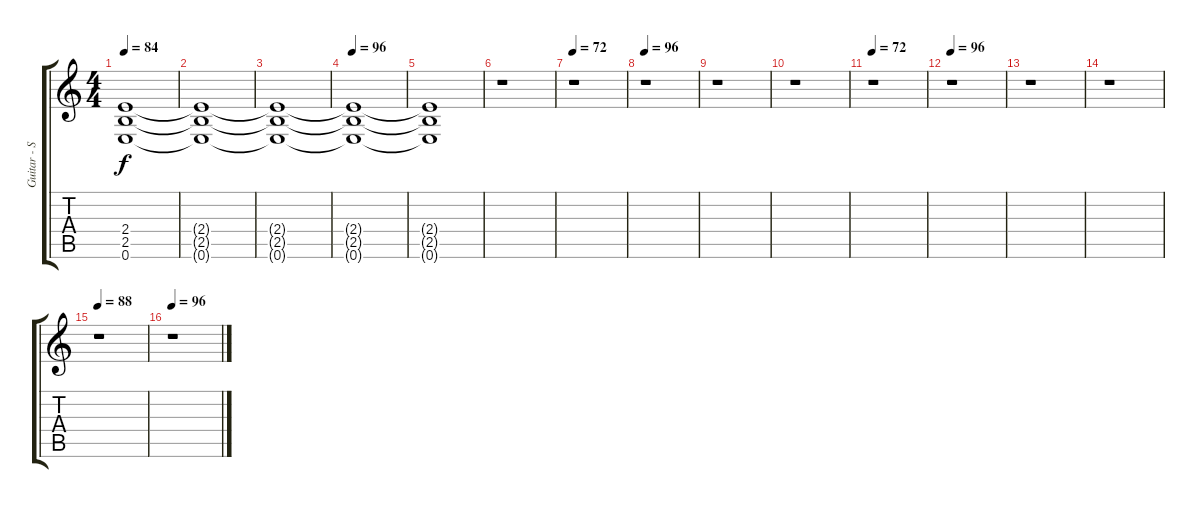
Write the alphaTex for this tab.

\track ("Guitar - Standard Tuning" "Guitar - S") {instrument distortionguitar}
\staff {score tabs}
\tuning (E4 B3 G3 D3 A2 E2) {hide}
\ts (4 4)
\tempo 84
\clef g2
\ks c
(2.4{t} 2.5{t} 0.6{t}).1{dy f volume 4} |
(2.4{t} 2.5{t} 0.6{t}).1 |
(2.4{t} 2.5{t} 0.6{t}).1 |
\tempo 96
(2.4{t} 2.5{t} 0.6{t}).1{volume 0} |
(2.4{t} 2.5{t} 0.6{t}).1 |
r.1 |
\tempo 72
r.1 |
\tempo 96
r.1 |
r.1 |
r.1 |
\tempo 72
r.1 |
\tempo 96
r.1 |
r.1 |
r.1 |
\tempo 88
r.1 |
\tempo 96
r.1
